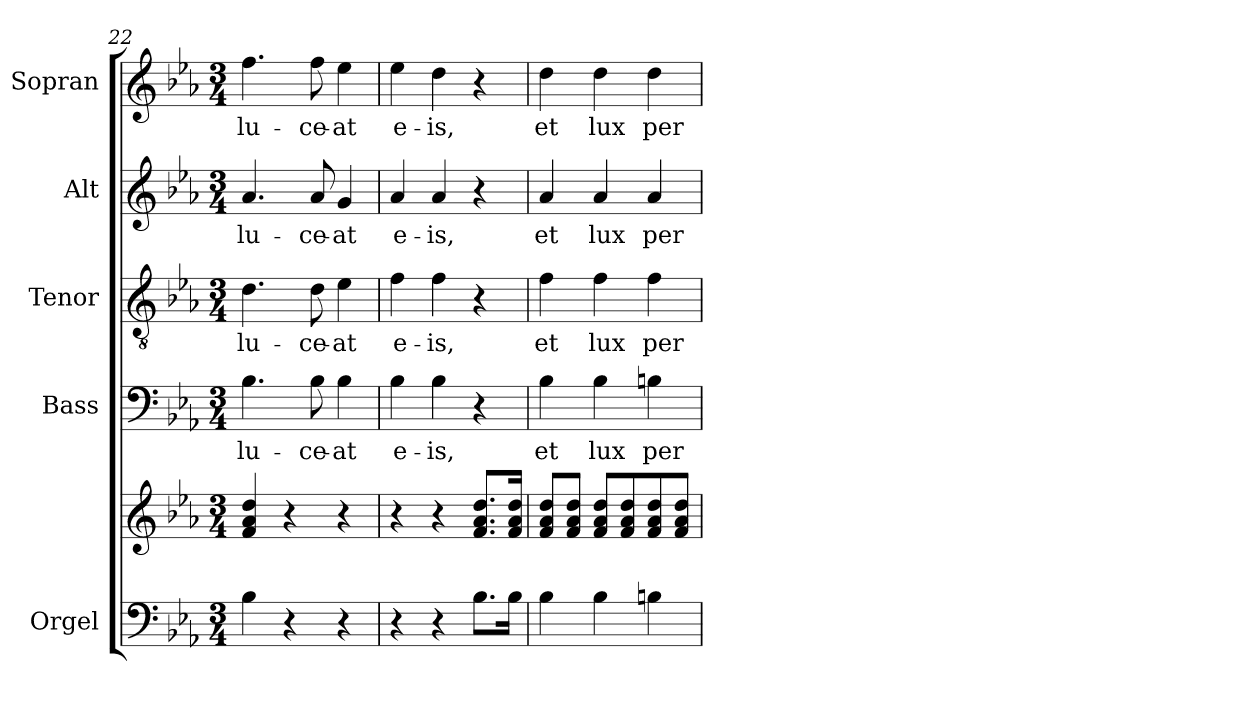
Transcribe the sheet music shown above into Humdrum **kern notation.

**kern	**kern	**kern	**text	**kern	**text	**kern	**text	**kern	**text
*part5	*part5	*part4	*part4	*part3	*part3	*part2	*part2	*part1	*part1
*staff6	*staff5	*staff4	*staff4	*staff3	*staff3	*staff2	*staff2	*staff1	*staff1
*I"Orgel	*	*I"Bass	*	*I"Tenor	*	*I"Alt	*	*I"Sopran	*
*I'Org.	*	*I'B.	*	*I'T.	*	*I'A.	*	*I'S.	*
*clefF4	*clefG2	*clefF4	*	*clefGv2	*	*clefG2	*	*clefG2	*
*k[b-e-a-]	*k[b-e-a-]	*k[b-e-a-]	*	*k[b-e-a-]	*	*k[b-e-a-]	*	*k[b-e-a-]	*
*E-:	*E-:	*E-:	*	*E-:	*	*E-:	*	*E-:	*
*M3/4	*M3/4	*M3/4	*	*M3/4	*	*M3/4	*	*M3/4	*
=22	=22	=22	=22	=22	=22	=22	=22	=22	=22
!	!	!	!LO:LY:b	!	!LO:LY:b	!	!LO:LY:b	!	!LO:LY:b
4B-\	4f/ 4a-/ 4dd/	4.B-\	lu-	4.d\	lu-	4.a-/	lu-	4.ff\	lu-
4r	4r	.	.	.	.	.	.	.	.
!	!	!	!LO:LY:b	!	!LO:LY:b	!	!LO:LY:b	!	!LO:LY:b
.	.	8B-\	-ce-	8d\	-ce-	8a-/	-ce-	8ff\	-ce-
!	!	!	!LO:LY:b	!	!LO:LY:b	!	!LO:LY:b	!	!LO:LY:b
4r	4r	4B-\	-at	4e-\	-at	4g/	-at	4ee-\	-at
=23	=23	=23	=23	=23	=23	=23	=23	=23	=23
!	!	!	!LO:LY:b	!	!LO:LY:b	!	!LO:LY:b	!	!LO:LY:b
4r	4r	4B-\	e-	4f\	e-	4a-/	e-	4ee-\	e-
!	!	!	!LO:LY:b	!	!LO:LY:b	!	!LO:LY:b	!	!LO:LY:b
4r	4r	4B-\	-is,	4f\	-is,	4a-/	-is,	4dd\	-is,
8.B-\L	8.f/ 8.a-/ 8.dd/L	4r	.	4r	.	4r	.	4r	.
16B-\Jk	16f/ 16a-/ 16dd/Jk	.	.	.	.	.	.	.	.
=24	=24	=24	=24	=24	=24	=24	=24	=24	=24
!	!	!	!LO:LY:b	!	!LO:LY:b	!	!LO:LY:b	!	!LO:LY:b
4B-\	8f/ 8a-/ 8dd/L	4B-\	et	4f\	et	4a-/	et	4dd\	et
.	8f/ 8a-/ 8dd/J	.	.	.	.	.	.	.	.
!	!	!	!LO:LY:b	!	!LO:LY:b	!	!LO:LY:b	!	!LO:LY:b
4B-\	8f/ 8a-/ 8dd/L	4B-\	lux	4f\	lux	4a-/	lux	4dd\	lux
.	8f/ 8a-/ 8dd/	.	.	.	.	.	.	.	.
!	!	!	!LO:LY:b	!	!LO:LY:b	!	!LO:LY:b	!	!LO:LY:b
4Bn\	8f/ 8a-/ 8dd/	4Bn\	per-	4f\	per-	4a-/	per-	4dd\	per-
.	8f/ 8a-/ 8dd/J	.	.	.	.	.	.	.	.
=	=	=	=	=	=	=	=	=	=
*-	*-	*-	*-	*-	*-	*-	*-	*-	*-
